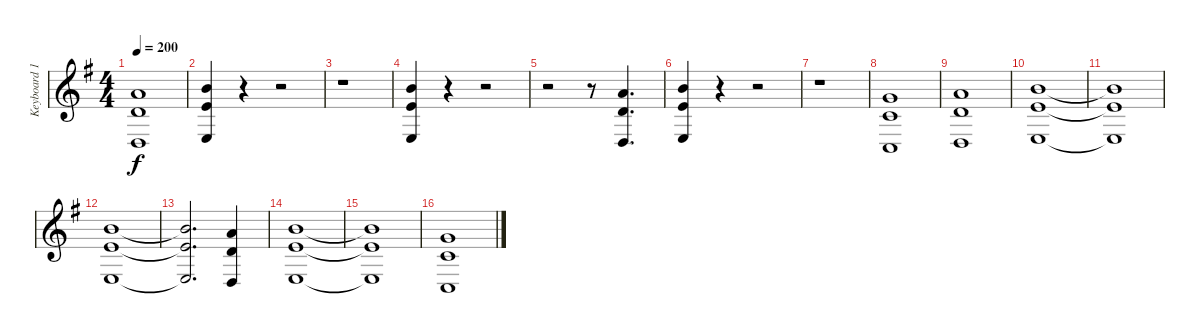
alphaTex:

\track ("Keyboard 1" "Keyboard 1") {instrument stringensemble1}
\staff {score}
\tuning (E4 B3 G3 D3 A2 E2) {hide}
\ts (4 4)
\tempo 200
\clef g2
\ks g
(5.1 3.2 0.4).1{dy f} |
(7.1 5.2 2.4).4 r.4 r.2 |
r.1 |
(7.1 5.2 2.4).4 r.4 r.2 |
r.2 r.8 (5.1 3.2 0.4).4{d} |
(7.1 5.2 2.4).4 r.4 r.2 |
r.1 |
(3.1 1.2 3.5).1 |
(5.1 3.2 0.4).1 |
(7.1 5.2 2.4).1 |
(7.1{t} 5.2{t} 2.4{t}).1 |
(7.1 5.2 2.4).1 |
(7.1{t} 5.2{t} 2.4{t}).2{d} (5.1 3.2 0.4).4 |
(7.1 5.2 2.4).1 |
(7.1{t} 5.2{t} 2.4{t}).1 |
(3.1 1.2 3.5).1
